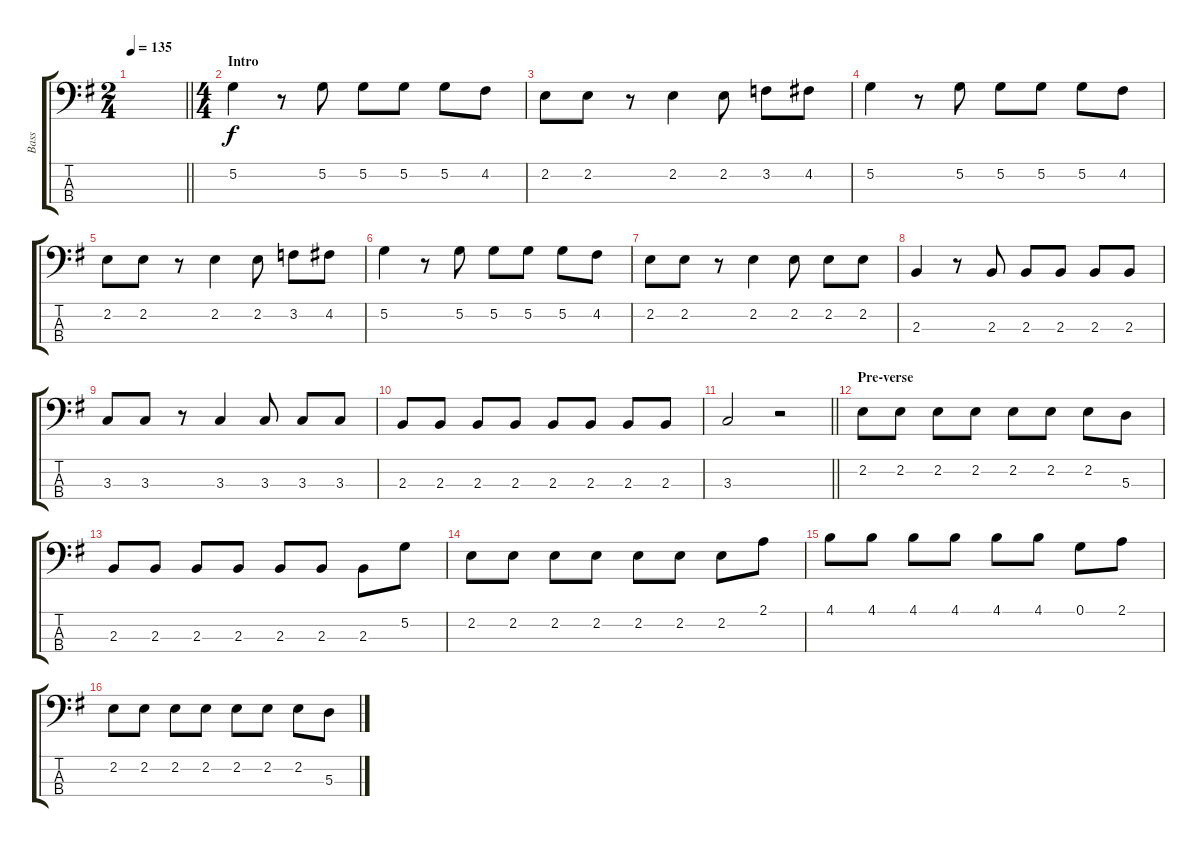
\track ("Bass" "Bass") {instrument electricbassfinger}
\staff {score tabs}
\tuning (G2 D2 A1 E1) {hide}
\ts (2 4)
\tempo 135
\clef f4
\barLineRight lightlight
\ks g
|
\ts (4 4)
\section ("" "Intro")
5.2.4 r.8 5.2.8 5.2.8 5.2.8 5.2.8 4.2.8 |
2.2.8 2.2.8 r.8 2.2.4 2.2.8 3.2.8 4.2.8 |
5.2.4 r.8 5.2.8 5.2.8 5.2.8 5.2.8 4.2.8 |
2.2.8 2.2.8 r.8 2.2.4 2.2.8 3.2.8 4.2.8 |
5.2.4 r.8 5.2.8 5.2.8 5.2.8 5.2.8 4.2.8 |
2.2.8 2.2.8 r.8 2.2.4 2.2.8 2.2.8 2.2.8 |
2.3.4 r.8 2.3.8 2.3.8 2.3.8 2.3.8 2.3.8 |
3.3.8 3.3.8 r.8 3.3.4 3.3.8 3.3.8 3.3.8 |
2.3.8 2.3.8 2.3.8 2.3.8 2.3.8 2.3.8 2.3.8 2.3.8 |
\barLineRight lightlight
3.3.2 r.2 |
\section ("" "Pre-verse")
2.2.8 2.2.8 2.2.8 2.2.8 2.2.8 2.2.8 2.2.8 5.3.8 |
2.3.8 2.3.8 2.3.8 2.3.8 2.3.8 2.3.8 2.3.8 5.2.8 |
2.2.8 2.2.8 2.2.8 2.2.8 2.2.8 2.2.8 2.2.8 2.1.8 |
4.1.8 4.1.8 4.1.8 4.1.8 4.1.8 4.1.8 0.1.8 2.1.8 |
2.2.8 2.2.8 2.2.8 2.2.8 2.2.8 2.2.8 2.2.8 5.3.8
